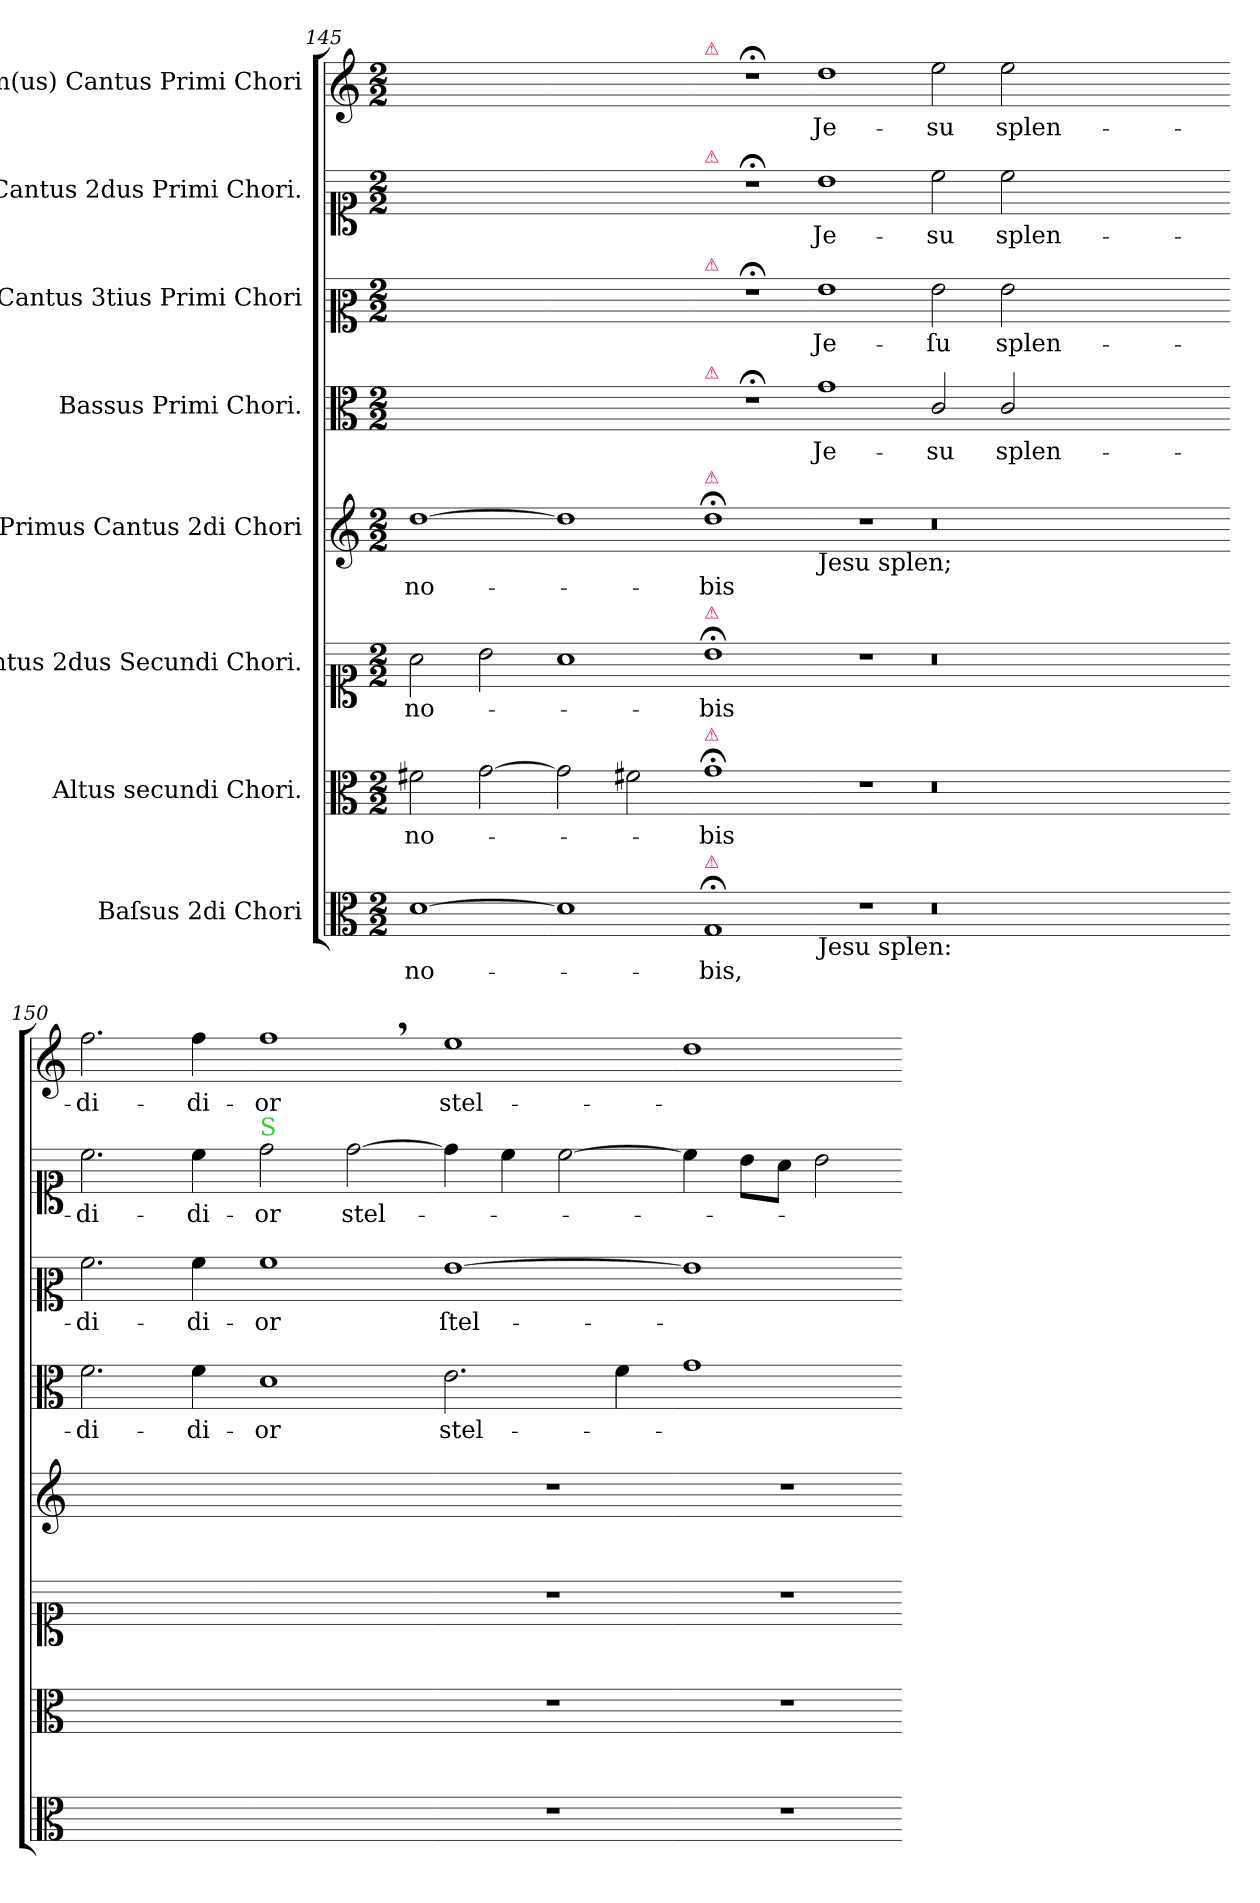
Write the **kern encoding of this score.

**kern	**text	**kern	**text	**kern	**text	**kern	**text	**kern	**text	**kern	**text	**kern	**text	**kern	**text
*part8	*part8	*part7	*part7	*part6	*part6	*part5	*part5	*part4	*part4	*part3	*part3	*part2	*part2	*part1	*part1
*staff8	*staff8	*staff7	*staff7	*staff6	*staff6	*staff5	*staff5	*staff4	*staff4	*staff3	*staff3	*staff2	*staff2	*staff1	*staff1
*I"Baſsus 2di Chori	*	*I"Altus secundi Chori.	*	*I"Cantus 2dus Secundi Chori.	*	*I"Primus Cantus 2di Chori	*	*I"Bassus Primi Chori.	*	*I"Cantus 3tius Primi Chori	*	*I"Cantus 2dus Primi Chori.	*	*I"1m(us) Cantus Primi Chori	*
*clefC3	*	*clefC3	*	*clefC1	*	*clefG2	*	*clefC3	*	*clefC2	*	*clefC1	*	*clefG2	*
*k[]	*	*k[]	*	*k[]	*	*k[]	*	*k[]	*	*k[]	*	*k[]	*	*k[]	*
*M2/2	*	*M2/2	*	*M2/2	*	*M2/2	*	*M2/2	*	*M2/2	*	*M2/2	*	*M2/2	*
=145	=145	=145	=145	=145	=145	=145	=145	=145	=145	=145	=145	=145	=145	=145	=145
[1d	no-	2f#X\	no-	2a\	no-	[1dd	no-	1ryy	.	1ryy	.	1ryy	.	1ryy	.
.	.	[2g\	.	2b\	.	.	.	.	.	.	.	.	.	.	.
=146-	=146-	=146-	=146-	=146-	=146-	=146-	=146-	=146-	=146-	=146-	=146-	=146-	=146-	=146-	=146-
1d]	.	2g\]	.	1a	.	1dd]	.	1ryy	.	1ryy	.	1ryy	.	1ryy	.
.	.	2f#X\	.	.	.	.	.	.	.	.	.	.	.	.	.
=147-	=147-	=147-	=147-	=147-	=147-	=147-	=147-	=147-	=147-	=147-	=147-	=147-	=147-	=147-	=147-
!	!	!	!	!	!	!	!	!	!	!	!	!	!	!LO:TX:a:color=crimson:t=⚠	!
!	!	!	!	!	!	!	!	!	!	!	!	!LO:TX:a:color=crimson:t=⚠	!	!	!
!	!	!	!	!	!	!	!	!	!	!LO:TX:a:color=crimson:t=⚠	!	!	!	!	!
!	!	!	!	!	!	!	!	!LO:TX:a:color=crimson:t=⚠	!	!	!	!	!	!	!
!	!	!	!	!	!	!LO:TX:a:color=crimson:t=⚠	!	!	!	!	!	!	!	!	!
!	!	!	!	!LO:TX:a:color=crimson:t=⚠	!	!	!	!	!	!	!	!	!	!	!
!	!	!LO:TX:a:color=crimson:t=⚠	!	!	!	!	!	!	!	!	!	!	!	!	!
!LO:TX:a:color=crimson:t=⚠	!	!	!	!	!	!	!	!	!	!	!	!	!	!	!
1G;<	-bis,	1g;	-bis	1b;	-bis	1dd;	-bis	1r;<	.	1r;<	.	1r;<	.	1r;<	.
=148-	=148-	=148-	=148-	=148-	=148-	=148-	=148-	=148-	=148-	=148-	=148-	=148-	=148-	=148-	=148-
!	!	!	!	!	!	!LO:TX:b:t=Jesu splen;	!	!	!	!	!	!	!	!	!
!LO:TX:b:t=Jesu splen&colon;	!	!	!	!	!	!	!	!	!	!	!	!	!	!	!
1r	.	1r	.	1r	.	1r	.	1g	Je-	1g	Je-	1b	Je-	1dd	Je-
=149-	=149-	=149-	=149-	=149-	=149-	=149-	=149-	=149-	=149-	=149-	=149-	=149-	=149-	=149-	=149-
0.r	.	0.r	.	0.r	.	0.r	.	2c/	-su	2g\	-ſu	2cc\	-su	2ee\	-su
.	.	.	.	.	.	.	.	2c/	splen-	2g\	splen-	2cc\	splen-	2ee\	splen-
.	.	.	.	.	.	.	.	0ryy	.	0ryy	.	0ryy	.	0ryy	.
=150-	=150-	=150-	=150-	=150-	=150-	=150-	=150-	=150-	=150-	=150-	=150-	=150-	=150-	=150-	=150-
1ryy	.	1ryy	.	1ryy	.	1ryy	.	2.f\	-di-	2.a\	-di-	2.cc\	-di-	2.ff\	-di-
.	.	.	.	.	.	.	.	4f\	-di-	4a\	-di-	4cc\	-di-	4ff\	-di-
=151-	=151-	=151-	=151-	=151-	=151-	=151-	=151-	=151-	=151-	=151-	=151-	=151-	=151-	=151-	=151-
!	!	!	!	!	!	!	!	!	!	!	!	!LO:TX:a:color=limegreen:t=S	!	!	!
1ryy	.	1ryy	.	1ryy	.	1ryy	.	1d	-or	1a	-or	2dd\	-or	1ff,	-or
.	.	.	.	.	.	.	.	.	.	.	.	[2dd\	stel-	.	.
=152-	=152-	=152-	=152-	=152-	=152-	=152-	=152-	=152-	=152-	=152-	=152-	=152-	=152-	=152-	=152-
1r	.	1r	.	1r	.	1r	.	2.e\	stel-	[1g	ſtel-	4dd\]	.	1ee	stel-
.	.	.	.	.	.	.	.	.	.	.	.	4cc\	.	.	.
.	.	.	.	.	.	.	.	.	.	.	.	[2cc\	.	.	.
.	.	.	.	.	.	.	.	4f\	.	.	.	.	.	.	.
=153-	=153-	=153-	=153-	=153-	=153-	=153-	=153-	=153-	=153-	=153-	=153-	=153-	=153-	=153-	=153-
1r	.	1r	.	1r	.	1r	.	1g	.	1g]	.	4cc\]	.	1dd	.
.	.	.	.	.	.	.	.	.	.	.	.	8b\L	.	.	.
.	.	.	.	.	.	.	.	.	.	.	.	8a\J	.	.	.
.	.	.	.	.	.	.	.	.	.	.	.	2b\	.	.	.
=-	=-	=-	=-	=-	=-	=-	=-	=-	=-	=-	=-	=-	=-	=-	=-
*-	*-	*-	*-	*-	*-	*-	*-	*-	*-	*-	*-	*-	*-	*-	*-
